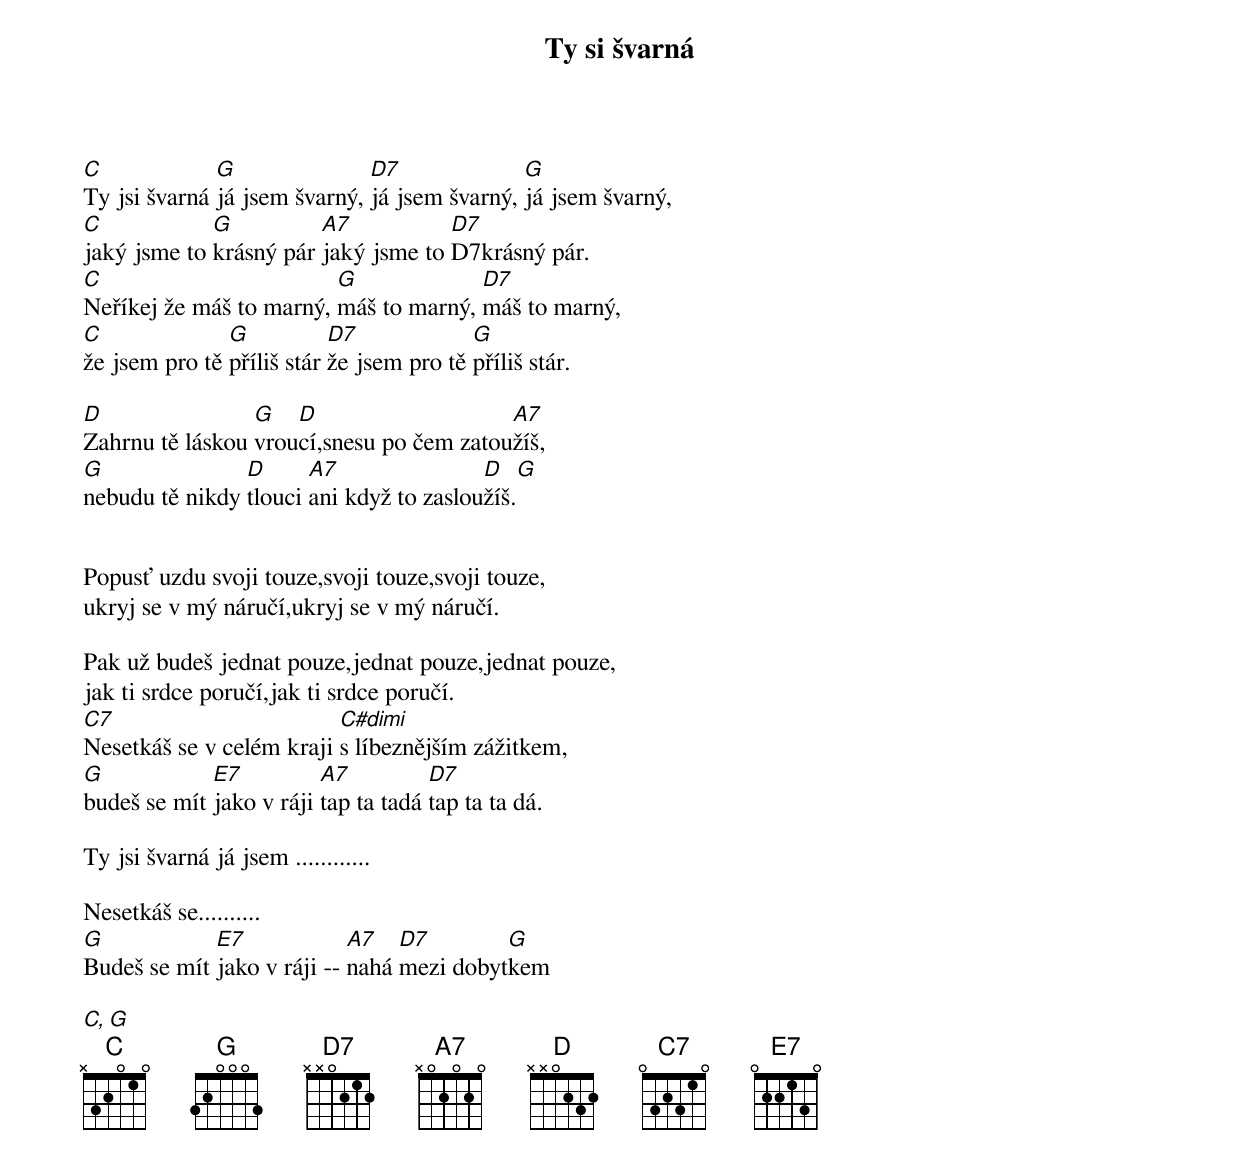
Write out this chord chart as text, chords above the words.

Ty si švarná

C             G               D7              G
Ty jsi švarná já jsem švarný, já jsem švarný, já jsem švarný,
C            G          A7           D7
jaký jsme to krásný pár jaký jsme to D7krásný pár.
C                        G             D7
Neříkej že máš to marný, máš to marný, máš to marný,
C              G           D7             G
že jsem pro tě příliš stár že jsem pro tě příliš stár.

D                G   D                    A7
Zahrnu tě láskou vroucí,snesu po čem zatoužíš,
G               D      A7                D   G
nebudu tě nikdy tlouci ani když to zasloužíš.


Popusť uzdu svoji touze,svoji touze,svoji touze,
ukryj se v mý náručí,ukryj se v mý náručí.

Pak už budeš jednat pouze,jednat pouze,jednat pouze,
jak ti srdce poručí,jak ti srdce poručí.
C7                        C#dimi
Nesetkáš se v celém kraji s líbeznějším zážitkem,
G            E7          A7          D7
budeš se mít jako v ráji tap ta tadá tap ta ta dá.

Ty jsi švarná já jsem ............

Nesetkáš se..........
G            E7             A7   D7        G
Budeš se mít jako v ráji -- nahá mezi dobytkem

C, G
